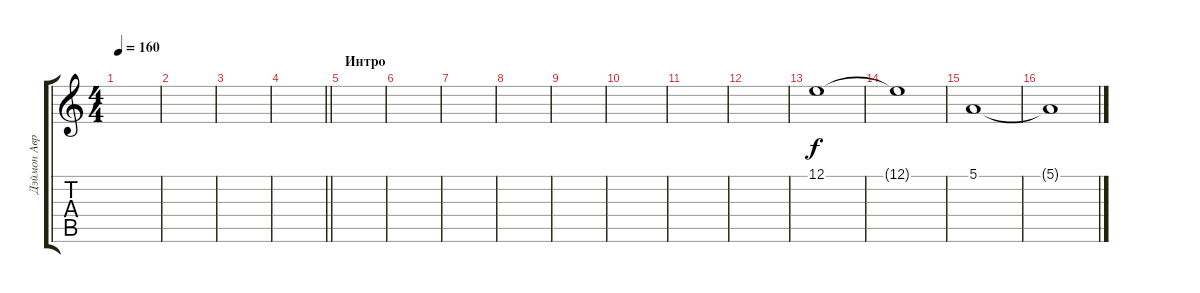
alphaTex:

\track ("Дэймон Авраменко" "Дэймон Авр") {instrument violin}
\staff {score tabs}
\tuning (E4 B3 G3 D3 A2 E2) {hide}
\ts (4 4)
\tempo 160
\clef g2
\ks c
|
|
|
\barLineRight lightlight
|
\section ("" "Интро")
|
|
|
|
|
|
|
|
12.1.1 |
12.1{t}.1 |
5.1.1 |
5.1{t}.1
